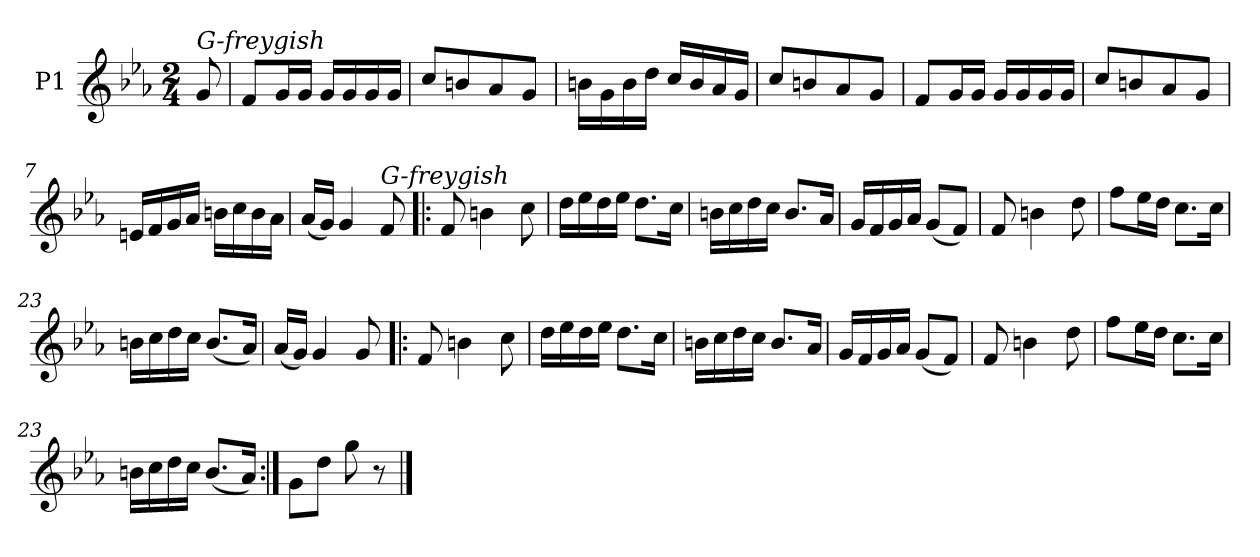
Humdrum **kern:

**kern
*part1
*staff1
*I"P1
*clefG2
*k[b-e-a-]
*M2/4
=
!LO:TX:a:i:t=G-freygish
8g
=1
8fL
16gL
16gJJ
16gLL
16g
16g
16gJJ
=2
8ccL
8bn
8a-
8gJ
=3
16bnLL
16g
16b
16ddJJ
16ccLL
16b
16a-
16gJJ
=4
8ccL
8bn
8a-
8gJ
=5
8fL
16gL
16gJJ
16gLL
16g
16g
16gJJ
=6
8ccL
8bn
8a-
8gJ
=7
16enLL
16f
16g
16a-JJ
16bnLL
16cc
16b
16a-JJ
=8
(16a-LL
16gJJ)
4g
!LO:TX:a:i:t=G-freygish
8f
=17!|:
8f
4bn
8cc
=18
16ddLL
16ee-
16dd
16ee-JJ
8.ddL
16ccJk
=19
16bnLL
16cc
16dd
16ccJJ
8.bL
16a-Jk
=20
16gLL
16f
16g
16a-JJ
(8gL
8fJ)
=21
8f
4bn
8dd
=22
8ffL
16ee-L
16ddJJ
8.ccL
16ccJk
=23
16bnLL
16cc
16dd
16ccJJ
(8.bL
16a-Jk)
=24
(16a-LL
16gJJ)
4g
8g
=17!|:
8f
4bn
8cc
=18
16ddLL
16ee-
16dd
16ee-JJ
8.ddL
16ccJk
=19
16bnLL
16cc
16dd
16ccJJ
8.bL
16a-Jk
=20
16gLL
16f
16g
16a-JJ
(8gL
8fJ)
=21
8f
4bn
8dd
=22
8ffL
16ee-L
16ddJJ
8.ccL
16ccJk
=23
16bnLL
16cc
16dd
16ccJJ
(8.bL
16a-Jk)
=25:|!
8gL
8ddJ
8gg
8r
==
*-
